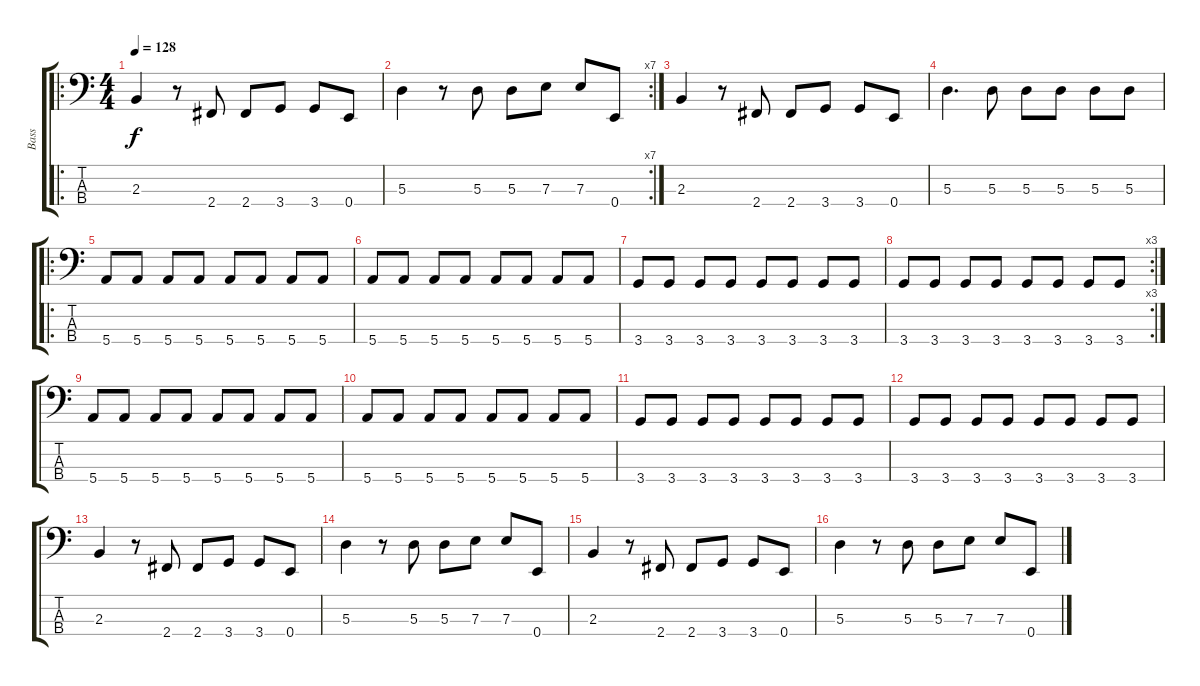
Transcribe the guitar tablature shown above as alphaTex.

\track ("Bass" "Bass") {instrument electricbasspick}
\staff {score tabs}
\tuning (G2 D2 A1 E1) {hide}
\ro
\ts (4 4)
\tempo 128
\clef f4
\ks c
2.3.4{dy f} r.8 2.4.8 2.4.8 3.4.8 3.4.8 0.4.8 |
\rc 7
5.3.4 r.8 5.3.8 5.3.8 7.3.8 7.3.8 0.4.8 |
2.3.4 r.8 2.4.8 2.4.8 3.4.8 3.4.8 0.4.8 |
5.3.4{d} 5.3.8 5.3.8 5.3.8 5.3.8 5.3.8 |
\ro
5.4.8 5.4.8 5.4.8 5.4.8 5.4.8 5.4.8 5.4.8 5.4.8 |
5.4.8 5.4.8 5.4.8 5.4.8 5.4.8 5.4.8 5.4.8 5.4.8 |
3.4.8 3.4.8 3.4.8 3.4.8 3.4.8 3.4.8 3.4.8 3.4.8 |
\rc 3
3.4.8 3.4.8 3.4.8 3.4.8 3.4.8 3.4.8 3.4.8 3.4.8 |
5.4.8 5.4.8 5.4.8 5.4.8 5.4.8 5.4.8 5.4.8 5.4.8 |
5.4.8 5.4.8 5.4.8 5.4.8 5.4.8 5.4.8 5.4.8 5.4.8 |
3.4.8 3.4.8 3.4.8 3.4.8 3.4.8 3.4.8 3.4.8 3.4.8 |
3.4.8 3.4.8 3.4.8 3.4.8 3.4.8 3.4.8 3.4.8 3.4.8 |
2.3.4 r.8 2.4.8 2.4.8 3.4.8 3.4.8 0.4.8 |
5.3.4 r.8 5.3.8 5.3.8 7.3.8 7.3.8 0.4.8 |
2.3.4 r.8 2.4.8 2.4.8 3.4.8 3.4.8 0.4.8 |
5.3.4 r.8 5.3.8 5.3.8 7.3.8 7.3.8 0.4.8
